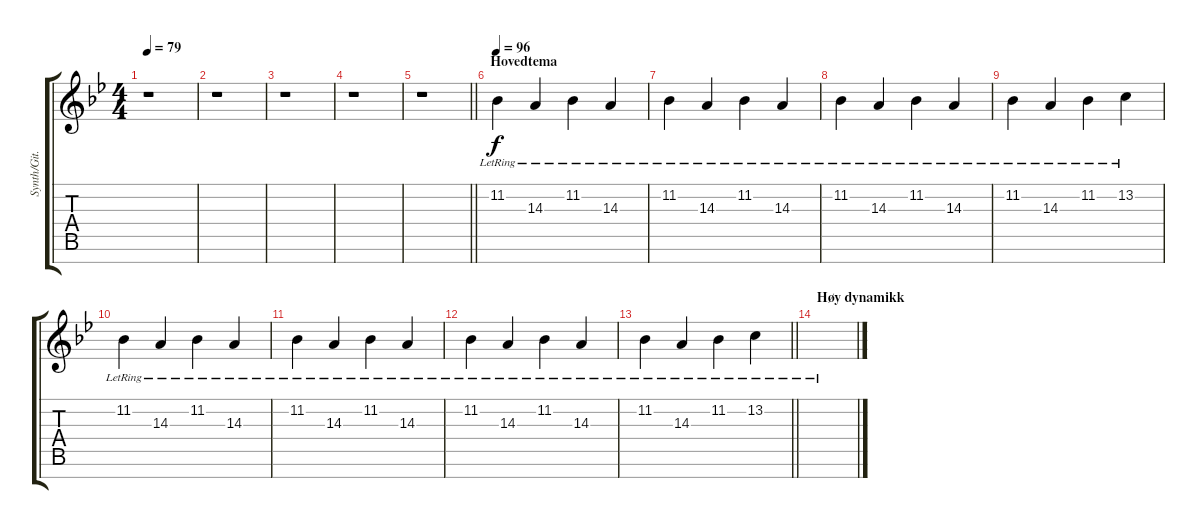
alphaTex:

\track ("Synth/Git." "Synth/Git.") {instrument marimba}
\staff {score tabs}
\tuning (E4 B3 G3 D3 A2 E2 B1) {hide}
\ts (4 4)
\tempo 79
\clef g2
\ks gminor
r.1{dy f} |
r.1 |
r.1 |
r.1 |
\barLineRight lightlight
r.1 |
\section ("" "Hovedtema")
\tempo 96
11.2{lr}.4{volume 16 instrument acousticgrandpiano} 14.3{lr}.4 11.2{lr}.4 14.3{lr}.4 |
11.2{lr}.4 14.3{lr}.4 11.2{lr}.4 14.3{lr}.4 |
11.2{lr}.4 14.3{lr}.4 11.2{lr}.4 14.3{lr}.4 |
11.2{lr}.4 14.3{lr}.4 11.2{lr}.4 13.2{lr}.4 |
11.2{lr}.4 14.3{lr}.4 11.2{lr}.4 14.3{lr}.4 |
11.2{lr}.4 14.3{lr}.4 11.2{lr}.4 14.3{lr}.4 |
11.2{lr}.4 14.3{lr}.4 11.2{lr}.4 14.3{lr}.4 |
\barLineRight lightlight
11.2{lr}.4 14.3{lr}.4 11.2{lr}.4 13.2{lr}.4 |
\section ("" "Høy dynamikk")
